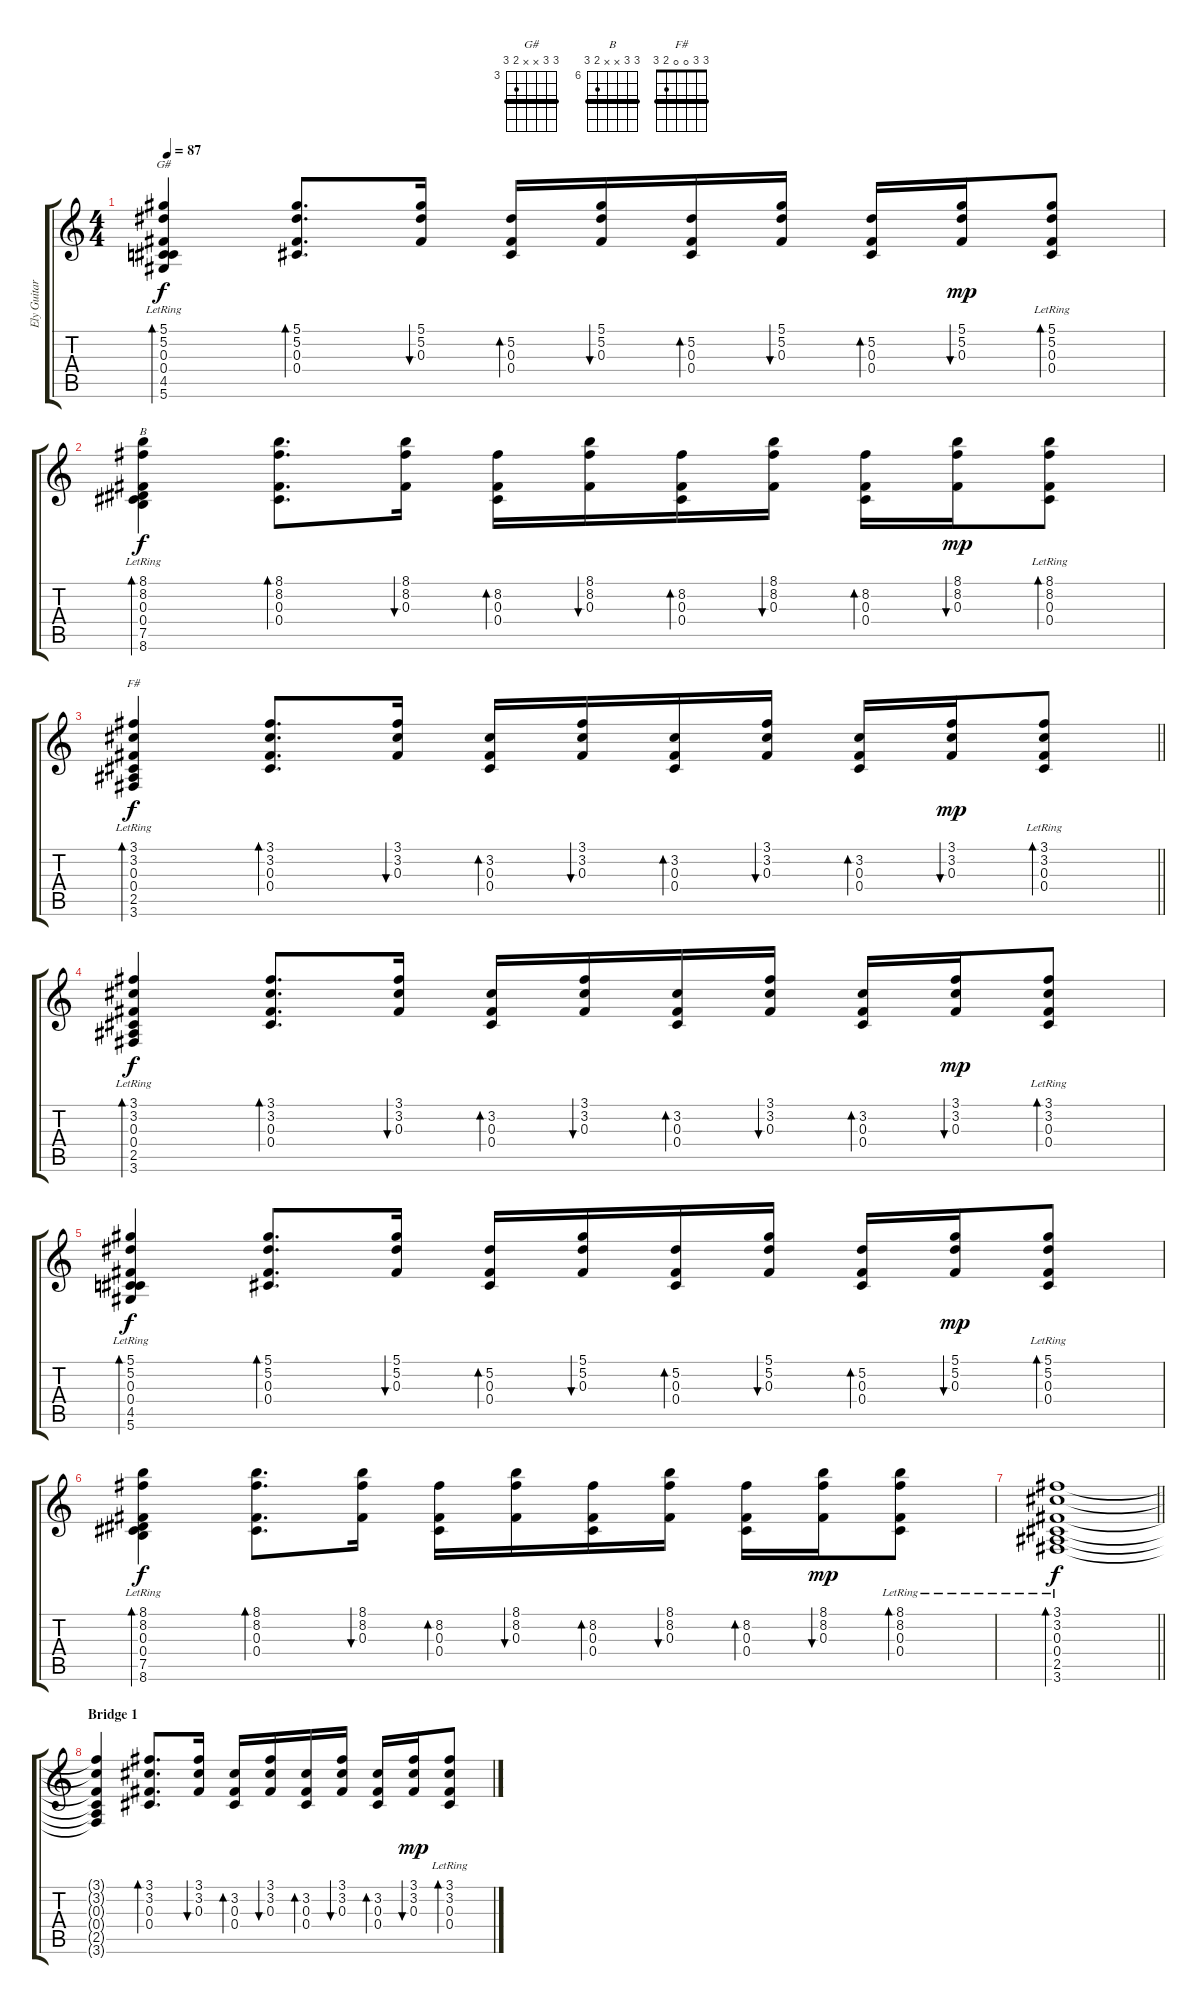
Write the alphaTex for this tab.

\track ("Ely Guitar" "Ely Guitar") {instrument acousticguitarsteel}
\staff {score tabs}
\tuning (Eb4 Bb3 Gb3 Db3 Ab2 Eb2) {hide}
\chord ("G#" 5 5 x x 4 5) {firstfret 3 barre 5}
\chord ("B" 8 8 x x 7 8) {firstfret 6 barre 8}
\chord ("F#" 3 3 0 0 2 3) {barre 3}
\ts (4 4)
\tempo 87
\clef g2
\ks c
(5.1 5.2 0.3 0.4{lr} 4.5{lr} 5.6{lr}).4{bd 60 ch "G#" dy f} (5.1 5.2 0.3 0.4).8{d bd 30} (5.1 5.2 0.3).16{bu 30} (5.2 0.3 0.4).16{bd 30} (5.1 5.2 0.3).16{bu 30} (5.2 0.3 0.4).16{bd 30} (5.1 5.2 0.3).16{bu 30} (5.2 0.3 0.4).16{bd 30} (5.1 5.2 0.3).16{bu 30 dy mp} (5.1{lr} 5.2{lr} 0.3{lr} 0.4{lr}).8{bd 30} |
(8.1 8.2 0.3 0.4{lr} 7.5{lr} 8.6{lr}).4{bd 60 ch "B" dy f} (8.1 8.2 0.3 0.4).8{d bd 30} (8.1 8.2 0.3).16{bu 30} (8.2 0.3 0.4).16{bd 30} (8.1 8.2 0.3).16{bu 30} (8.2 0.3 0.4).16{bd 30} (8.1 8.2 0.3).16{bu 30} (8.2 0.3 0.4).16{bd 30} (8.1 8.2 0.3).16{bu 30 dy mp} (8.1{lr} 8.2{lr} 0.3{lr} 0.4{lr}).8{bd 30} |
\barLineRight lightlight
(3.1 3.2 0.3 0.4{lr} 2.5{lr} 3.6{lr}).4{bd 60 ch "F#" dy f} (3.1 3.2 0.3 0.4).8{d bd 30} (3.1 3.2 0.3).16{bu 30} (3.2 0.3 0.4).16{bd 30} (3.1 3.2 0.3).16{bu 30} (3.2 0.3 0.4).16{bd 30} (3.1 3.2 0.3).16{bu 30} (3.2 0.3 0.4).16{bd 30} (3.1 3.2 0.3).16{bu 30 dy mp} (3.1{lr} 3.2{lr} 0.3{lr} 0.4{lr}).8{bd 30} |
(3.1 3.2 0.3 0.4{lr} 2.5{lr} 3.6{lr}).4{bd 60 dy f} (3.1 3.2 0.3 0.4).8{d bd 30} (3.1 3.2 0.3).16{bu 30} (3.2 0.3 0.4).16{bd 30} (3.1 3.2 0.3).16{bu 30} (3.2 0.3 0.4).16{bd 30} (3.1 3.2 0.3).16{bu 30} (3.2 0.3 0.4).16{bd 30} (3.1 3.2 0.3).16{bu 30 dy mp} (3.1{lr} 3.2{lr} 0.3{lr} 0.4{lr}).8{bd 30} |
(5.1 5.2 0.3 0.4{lr} 4.5{lr} 5.6{lr}).4{bd 60 dy f} (5.1 5.2 0.3 0.4).8{d bd 30} (5.1 5.2 0.3).16{bu 30} (5.2 0.3 0.4).16{bd 30} (5.1 5.2 0.3).16{bu 30} (5.2 0.3 0.4).16{bd 30} (5.1 5.2 0.3).16{bu 30} (5.2 0.3 0.4).16{bd 30} (5.1 5.2 0.3).16{bu 30 dy mp} (5.1{lr} 5.2{lr} 0.3{lr} 0.4{lr}).8{bd 30} |
(8.1 8.2 0.3 0.4{lr} 7.5{lr} 8.6{lr}).4{bd 60 dy f} (8.1 8.2 0.3 0.4).8{d bd 30} (8.1 8.2 0.3).16{bu 30} (8.2 0.3 0.4).16{bd 30} (8.1 8.2 0.3).16{bu 30} (8.2 0.3 0.4).16{bd 30} (8.1 8.2 0.3).16{bu 30} (8.2 0.3 0.4).16{bd 30} (8.1 8.2 0.3).16{bu 30 dy mp} (8.1{lr} 8.2{lr} 0.3{lr} 0.4{lr}).8{bd 30} |
\barLineRight lightlight
(3.1 3.2 0.3 0.4{lr} 2.5{lr} 3.6{lr}).1{bd 60 dy f} |
\section ("" "Bridge 1")
(3.1{t} 3.2{t} 0.3{t} 0.4{t} 2.5{t} 3.6{t}).4 (3.1 3.2 0.3 0.4).8{d bd 30} (3.1 3.2 0.3).16{bu 30} (3.2 0.3 0.4).16{bd 30} (3.1 3.2 0.3).16{bu 30} (3.2 0.3 0.4).16{bd 30} (3.1 3.2 0.3).16{bu 30} (3.2 0.3 0.4).16{bd 30} (3.1 3.2 0.3).16{bu 30 dy mp} (3.1{lr} 3.2{lr} 0.3{lr} 0.4{lr}).8{bd 30}
